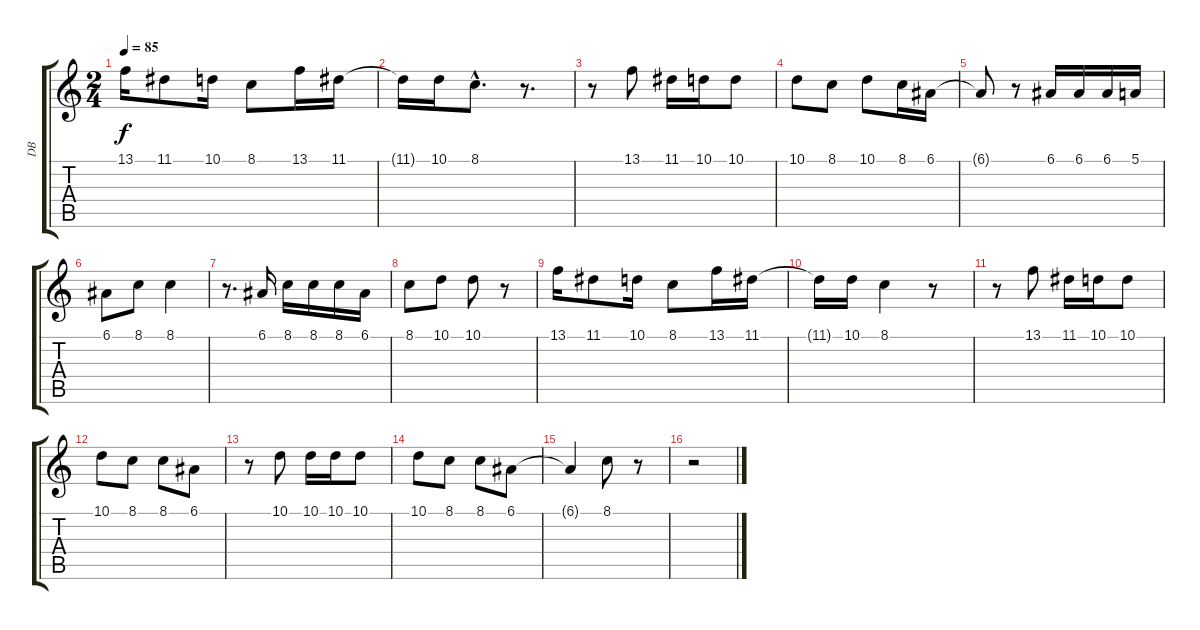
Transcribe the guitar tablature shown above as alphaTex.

\track ("DB" "DB") {instrument clarinet}
\staff {score tabs}
\tuning (E4 B3 G3 D3 A2 E2) {hide}
\ts (2 4)
\tempo 85
\clef g2
\ks c
13.1.16{dy f} 11.1.8 10.1.16 8.1.8 13.1.16 11.1.16 |
11.1{t}.16 10.1.16 8.1{hac}.8{d} r.8{d} |
r.8 13.1.8 11.1.16 10.1.16 10.1.8 |
10.1.8 8.1.8 10.1.8 8.1.16 6.1.16 |
6.1{t}.8 r.8 6.1.16 6.1.16 6.1.16 5.1.16 |
6.1.8 8.1.8 8.1.4 |
r.8{d} 6.1.16 8.1.16 8.1.16 8.1.16 6.1.16 |
8.1.8 10.1.8 10.1.8 r.8 |
13.1.16 11.1.8 10.1.16 8.1.8 13.1.16 11.1.16 |
11.1{t}.16 10.1.16 8.1.4 r.8 |
r.8 13.1.8 11.1.16 10.1.16 10.1.8 |
10.1.8 8.1.8 8.1.8 6.1.8 |
r.8 10.1.8 10.1.16 10.1.16 10.1.8 |
10.1.8 8.1.8 8.1.8 6.1.8 |
6.1{t}.4 8.1.8 r.8 |
r.2
